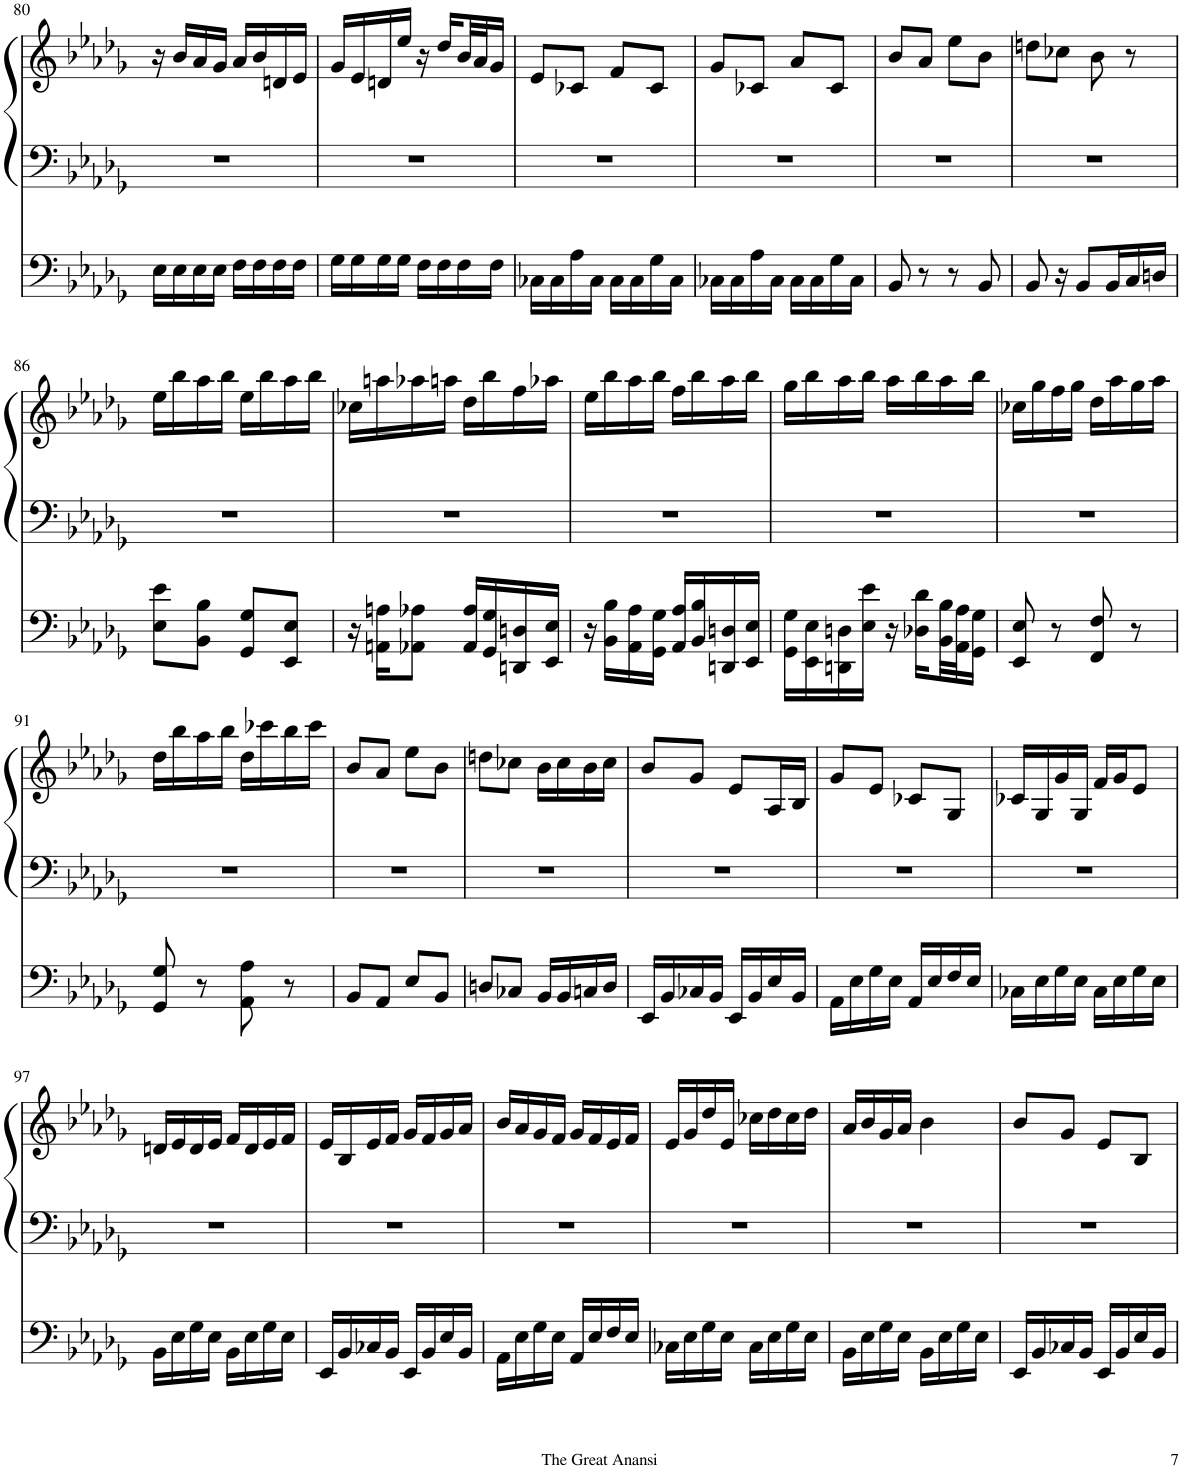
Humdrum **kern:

**kern	**kern	**kern
*part1	*part1	*part1
*staff3	*staff2	*staff1
*I"Piano	*	*
*I'Pno.	*	*
!!LO:PB:g=z
*clefF4	*clefF4	*clefG2
*k[b-e-a-d-g-]	*k[b-e-a-d-g-]	*k[b-e-a-d-g-]
*M2/4	*M2/4	*M2/4
=80	=80	=80
16E-\LL	2r	16r
16E-\	.	16b-/LL
16E-\	.	16a-/
16E-\JJ	.	16g-/JJ
16F\LL	.	16a-/LL
16F\	.	16b-/
16F\	.	16dn/
16F\JJ	.	16e-/JJ
=81	=81	=81
16G-\LL	2r	16g-/LL
16G-\	.	16e-/
16G-\	.	16dn/
16G-\JJ	.	16ee-/JJ
16F\LL	.	16r
16F\	.	16dd-/LL
16F\	.	32b-/L
.	.	32a-/J
16F\JJ	.	16g-/JJ
=82	=82	=82
16C-X\LL	2r	8e-/L
16C-\	.	.
16A-\	.	8c-X/J
16C-\JJ	.	.
16C-\LL	.	8f/L
16C-\	.	.
16G-\	.	8c-/J
16C-\JJ	.	.
=83	=83	=83
16C-X\LL	2r	8g-/L
16C-\	.	.
16A-\	.	8c-X/J
16C-\JJ	.	.
16C-\LL	.	8a-/L
16C-\	.	.
16G-\	.	8c-/J
16C-\JJ	.	.
=84	=84	=84
8BB-/	2r	8b-/L
8r	.	8a-/J
8r	.	8ee-\L
8BB-/	.	8b-\J
=85	=85	=85
8BB-/	2r	8ddn\L
16r	.	8cc-X\J
8BB-/L	.	.
.	.	8b-\
16BB-/L	.	.
16C/	.	8r
16Dn/JJ	.	.
!!LO:LB:g=z
=86	=86	=86
8E-\ 8e-\L	2r	16ee-\LL
.	.	16bb-\
8BB-\ 8B-\J	.	16aa-\
.	.	16bb-\JJ
8GG-/ 8G-/L	.	16ee-\LL
.	.	16bb-\
8EE-/ 8E-/J	.	16aa-\
.	.	16bb-\JJ
=87	=87	=87
16r	2r	16cc-X\LL
16AAn\ 16An\KL	.	16aan\
8AA-X\ 8A-X\J	.	16aa-X\
.	.	16aan\JJ
16AA-/ 16A-/LL	.	16dd-\LL
16GG-/ 16G-/	.	16bb-\
16DDn/ 16Dn/	.	16ff\
16EE-/ 16E-/JJ	.	16aa-X\JJ
=88	=88	=88
16r	2r	16ee-\LL
16BB-\ 16B-\LL	.	16bb-\
16AA-\ 16A-\	.	16aa-\
16GG-\ 16G-\JJ	.	16bb-\JJ
16AA-/ 16A-/LL	.	16ff\LL
16BB-/ 16B-/	.	16bb-\
16DDn/ 16Dn/	.	16aa-\
16EE-/ 16E-/JJ	.	16bb-\JJ
=89	=89	=89
16GG-\ 16G-\LL	2r	16gg-\LL
16EE-\ 16E-\	.	16bb-\
16DDn\ 16Dn\	.	16aa-\
16E-\ 16e-\JJ	.	16bb-\JJ
16r	.	16aa-\LL
16D-X\ 16d-\LL	.	16bb-\
32BB-\ 32B-\L	.	16aa-\
32AA-\ 32A-\J	.	.
16GG-\ 16G-\JJ	.	16bb-\JJ
=90	=90	=90
8EE-/ 8E-/	2r	16cc-X\LL
.	.	16gg-\
8r	.	16ff\
.	.	16gg-\JJ
8FF/ 8F/	.	16dd-\LL
.	.	16aa-\
8r	.	16gg-\
.	.	16aa-\JJ
!!LO:LB:g=z
=91	=91	=91
8GG-/ 8G-/	2r	16dd-\LL
.	.	16bb-\
8r	.	16aa-\
.	.	16bb-\JJ
8AA-\ 8A-\	.	16dd-\LL
.	.	16ccc-X\
8r	.	16bb-\
.	.	16ccc-\JJ
=92	=92	=92
8BB-/L	2r	8b-/L
8AA-/J	.	8a-/J
8E-/L	.	8ee-\L
8BB-/J	.	8b-\J
=93	=93	=93
8Dn/L	2r	8ddn\L
8C-X/J	.	8cc-X\J
16BB-/LL	.	16b-\LL
16BB-/	.	16cc-\
16Cn/	.	16b-\
16D/JJ	.	16cc-\JJ
=94	=94	=94
16EE-/LL	2r	8b-/L
16BB-/	.	.
16C-X/	.	8g-/J
16BB-/JJ	.	.
16EE-/LL	.	8e-/L
16BB-/	.	.
16E-/	.	16A-/L
16BB-/JJ	.	16B-/JJ
=95	=95	=95
16AA-\LL	2r	8g-/L
16E-\	.	.
16G-\	.	8e-/J
16E-\JJ	.	.
16AA-/LL	.	8c-X/L
16E-/	.	.
16F/	.	8G-/J
16E-/JJ	.	.
=96	=96	=96
16C-X\LL	2r	16c-X/LL
16E-\	.	16G-/
16G-\	.	16g-/
16E-\JJ	.	16G-/JJ
16C-\LL	.	16f/LL
16E-\	.	16g-/J
16G-\	.	8e-/J
16E-\JJ	.	.
!!LO:LB:g=z
=97	=97	=97
16BB-\LL	2r	16dn/LL
16E-\	.	16e-/
16G-\	.	16d/
16E-\JJ	.	16e-/JJ
16BB-\LL	.	16f/LL
16E-\	.	16d/
16G-\	.	16e-/
16E-\JJ	.	16f/JJ
=98	=98	=98
16EE-/LL	2r	16e-/LL
16BB-/	.	16B-/
16C-X/	.	16e-/
16BB-/JJ	.	16f/JJ
16EE-/LL	.	16g-/LL
16BB-/	.	16f/
16E-/	.	16g-/
16BB-/JJ	.	16a-/JJ
=99	=99	=99
16AA-\LL	2r	16b-/LL
16E-\	.	16a-/
16G-\	.	16g-/
16E-\JJ	.	16f/JJ
16AA-/LL	.	16g-/LL
16E-/	.	16f/
16F/	.	16e-/
16E-/JJ	.	16f/JJ
=100	=100	=100
16C-X\LL	2r	16e-/LL
16E-\	.	16g-/
16G-\	.	16dd-/
16E-\JJ	.	16e-/JJ
16C-\LL	.	16cc-X\LL
16E-\	.	16dd-\
16G-\	.	16cc-\
16E-\JJ	.	16dd-\JJ
=101	=101	=101
16BB-\LL	2r	16a-/LL
16E-\	.	16b-/
16G-\	.	16g-/
16E-\JJ	.	16a-/JJ
16BB-\LL	.	4b-\
16E-\	.	.
16G-\	.	.
16E-\JJ	.	.
=102	=102	=102
16EE-/LL	2r	8b-/L
16BB-/	.	.
16C-X/	.	8g-/J
16BB-/JJ	.	.
16EE-/LL	.	8e-/L
16BB-/	.	.
16E-/	.	8B-/J
16BB-/JJ	.	.
=	=	=
*-	*-	*-
